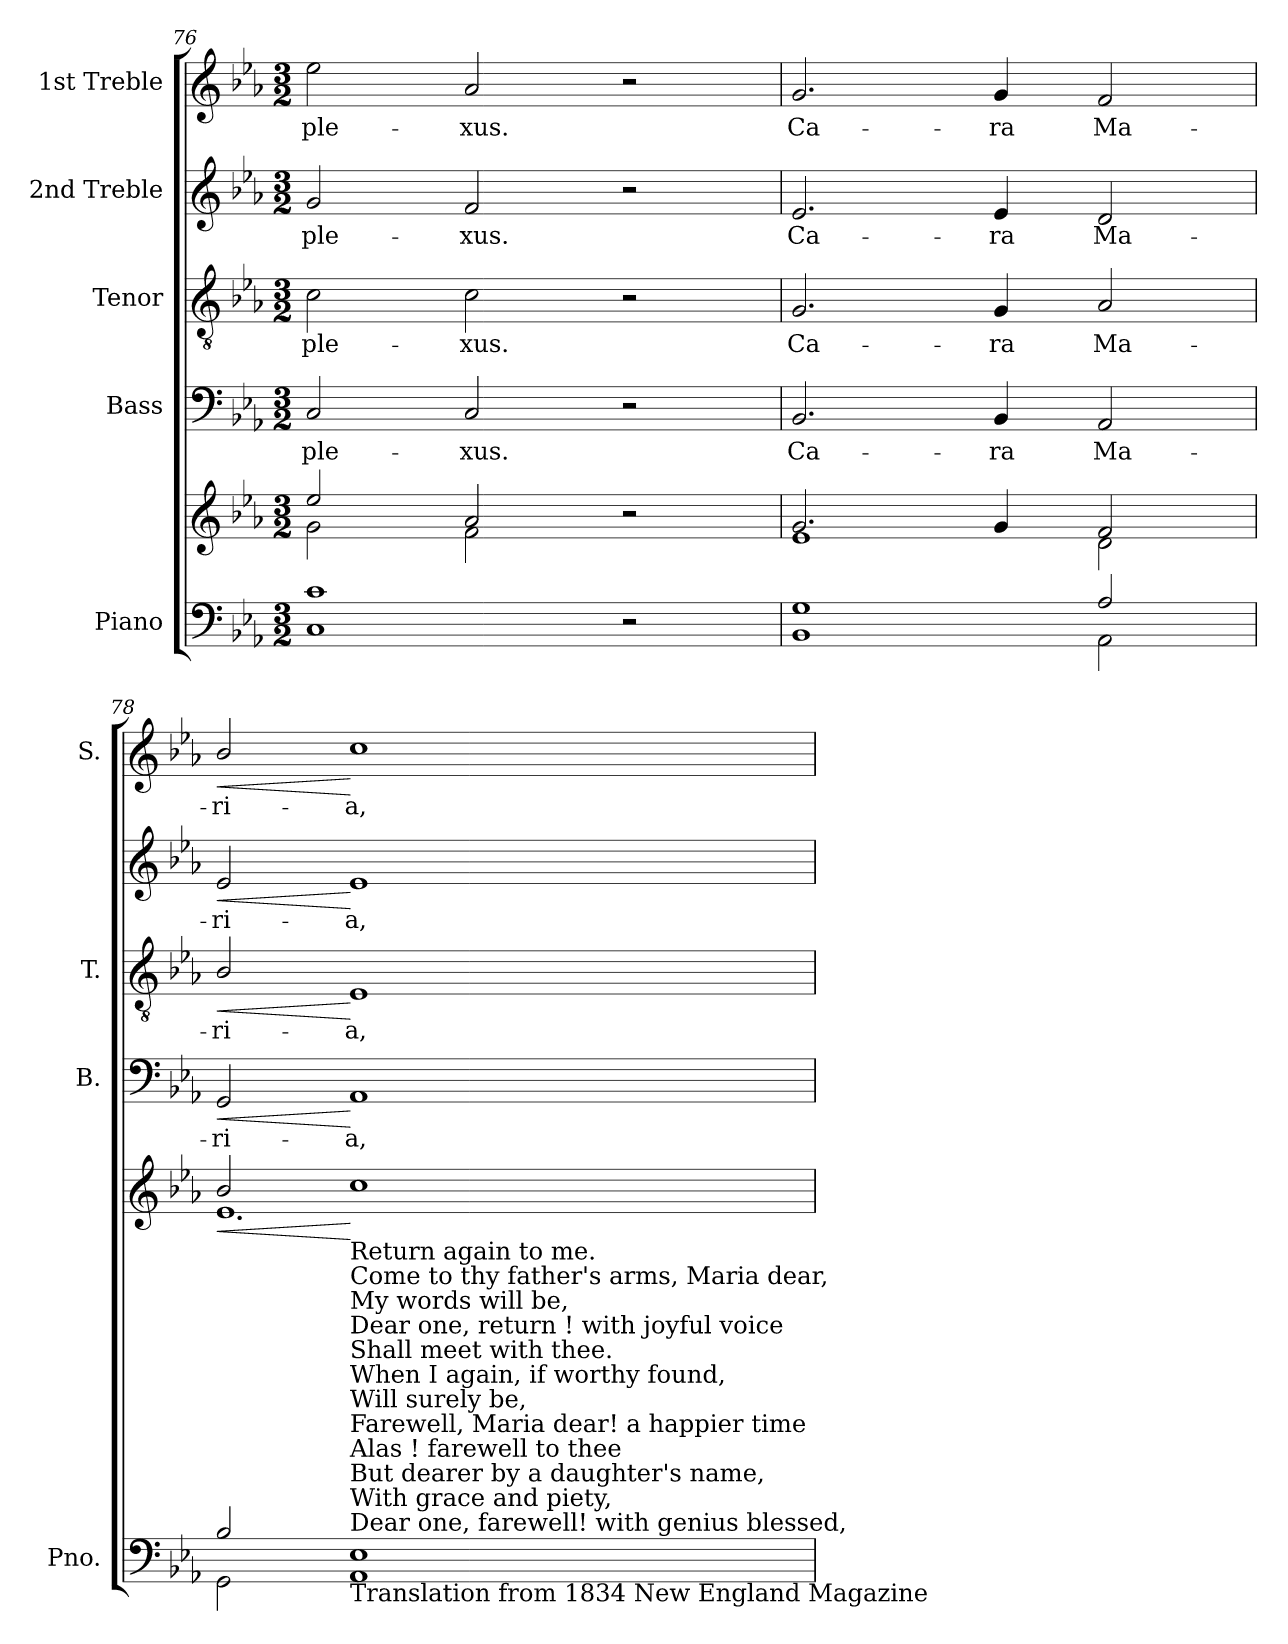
**kern	**kern	**dynam	**kern	**text	**dynam	**kern	**text	**dynam	**kern	**text	**dynam	**kern	**text	**dynam
*part5	*part5	*part5	*part4	*part4	*part4	*part3	*part3	*part3	*part2	*part2	*part2	*part1	*part1	*part1
*staff6	*staff5	*staff5/6	*staff4	*staff4	*staff4	*staff3	*staff3	*staff3	*staff2	*staff2	*staff2	*staff1	*staff1	*staff1
*I"Piano	*	*	*I"Bass	*	*	*I"Tenor	*	*	*I"2nd Treble	*	*	*I"1st Treble	*	*
*I'Pno.	*	*	*I'B.	*	*	*I'T.	*	*	*	*	*	*I'S.	*	*
*clefF4	*clefG2	*	*clefF4	*	*	*clefGv2	*	*	*clefG2	*	*	*clefG2	*	*
*	*	*	*	*	*	*ITrd7c12	*	*	*	*	*	*	*	*
*k[b-e-a-]	*k[b-e-a-]	*	*k[b-e-a-]	*	*	*k[b-e-a-]	*	*	*k[b-e-a-]	*	*	*k[b-e-a-]	*	*
*c:	*c:	*	*c:	*	*	*c:	*	*	*c:	*	*	*c:	*	*
*M3/2	*M3/2	*	*M3/2	*	*	*M3/2	*	*	*M3/2	*	*	*M3/2	*	*
=76	=76	=76	=76	=76	=76	=76	=76	=76	=76	=76	=76	=76	=76	=76
*^	*^	*	*	*	*	*	*	*	*	*	*	*	*	*
!	!	!	!	!	!	!LO:LY:b:color=#000000	!	!	!	!	!	!	!	!	!	!
!	!	!	!	!	!	!	!	!	!LO:LY:b:color=#000000	!	!	!	!	!	!	!
!	!	!	!	!	!	!	!	!	!	!	!	!LO:LY:b:color=#000000	!	!	!	!
!	!	!	!	!	!	!	!	!	!	!	!	!	!	!	!LO:LY:b:color=#000000	!
1ci	1Ci	2ee-i/	2gi\	.	2Ci/	-ple-	.	2Ci\	-ple-	.	2gi/	-ple-	.	2ee-i\	-ple-	.
!	!	!	!	!	!	!LO:LY:b:color=#000000	!	!	!	!	!	!	!	!	!	!
!	!	!	!	!	!	!	!	!	!LO:LY:b:color=#000000	!	!	!	!	!	!	!
!	!	!	!	!	!	!	!	!	!	!	!	!LO:LY:b:color=#000000	!	!	!	!
!	!	!	!	!	!	!	!	!	!	!	!	!	!	!	!LO:LY:b:color=#000000	!
.	.	2a-i/	2fi\	.	2Ci/	-xus.	.	2Ci\	-xus.	.	2fi/	-xus.	.	2a-i/	-xus.	.
2r	2ryy	2r	2ryy	.	2r	.	.	2r	.	.	2r	.	.	2r	.	.
=77	=77	=77	=77	=77	=77	=77	=77	=77	=77	=77	=77	=77	=77	=77	=77	=77
!	!	!	!	!	!	!LO:LY:b:color=#000000	!	!	!	!	!	!	!	!	!	!
!	!	!	!	!	!	!	!	!	!LO:LY:b:color=#000000	!	!	!	!	!	!	!
!	!	!	!	!	!	!	!	!	!	!	!	!LO:LY:b:color=#000000	!	!	!	!
!	!	!	!	!	!	!	!	!	!	!	!	!	!	!	!LO:LY:b:color=#000000	!
1Gi	1BB-i	2.gi/	1e-i	.	2.BB-i/	Ca-	.	2.GGi/	Ca-	.	2.e-i/	Ca-	.	2.gi/	Ca-	.
!	!	!	!	!	!	!LO:LY:b:color=#000000	!	!	!	!	!	!	!	!	!	!
!	!	!	!	!	!	!	!	!	!LO:LY:b:color=#000000	!	!	!	!	!	!	!
!	!	!	!	!	!	!	!	!	!	!	!	!LO:LY:b:color=#000000	!	!	!	!
!	!	!	!	!	!	!	!	!	!	!	!	!	!	!	!LO:LY:b:color=#000000	!
.	.	4gi/	.	.	4BB-i/	-ra	.	4GGi/	-ra	.	4e-i/	-ra	.	4gi/	-ra	.
!	!	!	!	!	!	!LO:LY:b:color=#000000	!	!	!	!	!	!	!	!	!	!
!	!	!	!	!	!	!	!	!	!LO:LY:b:color=#000000	!	!	!	!	!	!	!
!	!	!	!	!	!	!	!	!	!	!	!	!LO:LY:b:color=#000000	!	!	!	!
!	!	!	!	!	!	!	!	!	!	!	!	!	!	!	!LO:LY:b:color=#000000	!
2A-i/	2AA-i\	2fi/	2di\	.	2AA-i/	Ma-	.	2AA-i/	Ma-	.	2di/	Ma-	.	2fi/	Ma-	.
!!LO:PB:g=z
=78	=78	=78	=78	=78	=78	=78	=78	=78	=78	=78	=78	=78	=78	=78	=78	=78
!	!	!	!	!LO:HP:b	!	!	!	!	!	!	!	!	!	!	!	!
!	!	!	!	!	!	!LO:LY:b:color=#000000	!LO:HP:b	!	!	!	!	!	!	!	!	!
!	!	!	!	!	!	!	!	!	!LO:LY:b:color=#000000	!LO:HP:b	!	!	!	!	!	!
!	!	!	!	!	!	!	!	!	!	!	!	!LO:LY:b:color=#000000	!LO:HP:b	!	!	!
!	!	!	!	!	!	!	!	!	!	!	!	!	!	!	!LO:LY:b:color=#000000	!LO:HP:b
2B-i/	2GGi\	2b-i/	1.e-i	<	2GGi/	-ri-	<	2BB-i/	-ri-	<	2e-i/	-ri-	<	2b-i/	-ri-	<
!	!	!	!	!	!	!LO:LY:b:color=#000000	!	!	!	!	!	!	!	!	!	!
!	!	!	!	!	!	!	!	!	!LO:LY:b:color=#000000	!	!	!	!	!	!	!
!	!	!	!	!	!	!	!	!	!	!	!	!LO:LY:b:color=#000000	!	!	!	!
!LO:TX:b:t=Translation from 1834 New England Magazine	!	!	!	!	!	!	!	!	!	!	!	!	!	!	!	!
!LO:TX:t=Dear one, farewell! with genius blessed,	!	!	!	!	!	!	!	!	!	!	!	!	!	!	!	!
!LO:TX:t=With grace and piety,	!	!	!	!	!	!	!	!	!	!	!	!	!	!	!	!
!LO:TX:t=But dearer by a daughter's name,	!	!	!	!	!	!	!	!	!	!	!	!	!	!	!	!
!LO:TX:t=Alas ! farewell to thee	!	!	!	!	!	!	!	!	!	!	!	!	!	!	!	!
!LO:TX:t=Farewell, Maria dear! a happier time	!	!	!	!	!	!	!	!	!	!	!	!	!	!	!	!
!LO:TX:t=Will surely be,	!	!	!	!	!	!	!	!	!	!	!	!	!	!	!	!
!LO:TX:t=When I again, if worthy found,	!	!	!	!	!	!	!	!	!	!	!	!	!	!	!	!
!LO:TX:t=Shall meet with thee.	!	!	!	!	!	!	!	!	!	!	!	!	!	!	!	!
!LO:TX:t=Dear one, return ! with joyful voice	!	!	!	!	!	!	!	!	!	!	!	!	!	!	!	!
!LO:TX:t=My words will be,	!	!	!	!	!	!	!	!	!	!	!	!	!	!	!	!
!LO:TX:t=Come to thy father's arms, Maria dear,	!	!	!	!	!	!	!	!	!	!	!	!	!	!	!	!
!LO:TX:t=Return again to me.	!	!	!	!	!	!	!	!	!	!	!	!	!	!	!	!
!	!	!	!	!	!	!	!	!	!	!	!	!	!	!	!LO:LY:b:color=#000000	!
1E-i	1AA-i	1cci	.	[	1AA-i	-a,	[	1EE-i	-a,	[	1e-i	-a,	[	1cci	-a,	[
*v	*v	*	*	*	*	*	*	*	*	*	*	*	*	*	*	*
*	*v	*v	*	*	*	*	*	*	*	*	*	*	*	*	*
=	=	=	=	=	=	=	=	=	=	=	=	=	=	=
*-	*-	*-	*-	*-	*-	*-	*-	*-	*-	*-	*-	*-	*-	*-
